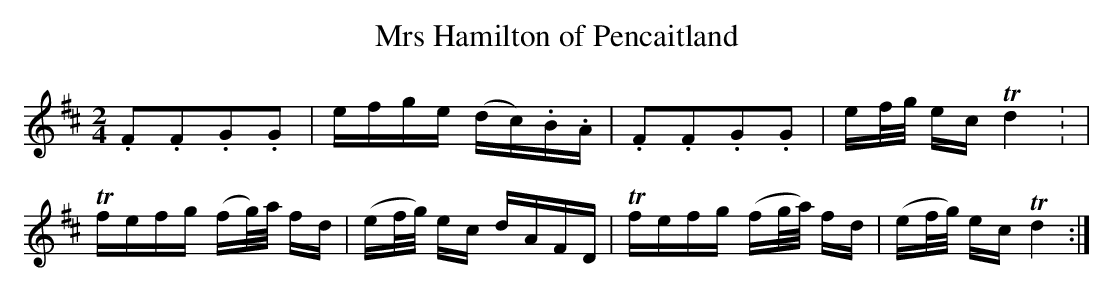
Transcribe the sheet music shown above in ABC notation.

X:1
T:Mrs Hamilton of Pencaitland
M:2/4
L:1/16
K:D
.F2.F2`.G2````.G2| ef`````ge (dc).B.A|\
.F2.F2`.G2````.G2| ef/g/  ec Td4:    |
Tfe`fg (fg/)a/ fd|(ef/g/) ec  dA``FD |\
Tfe`fg (fg/a/) fd|(ef/g/) ec Td4    :|
